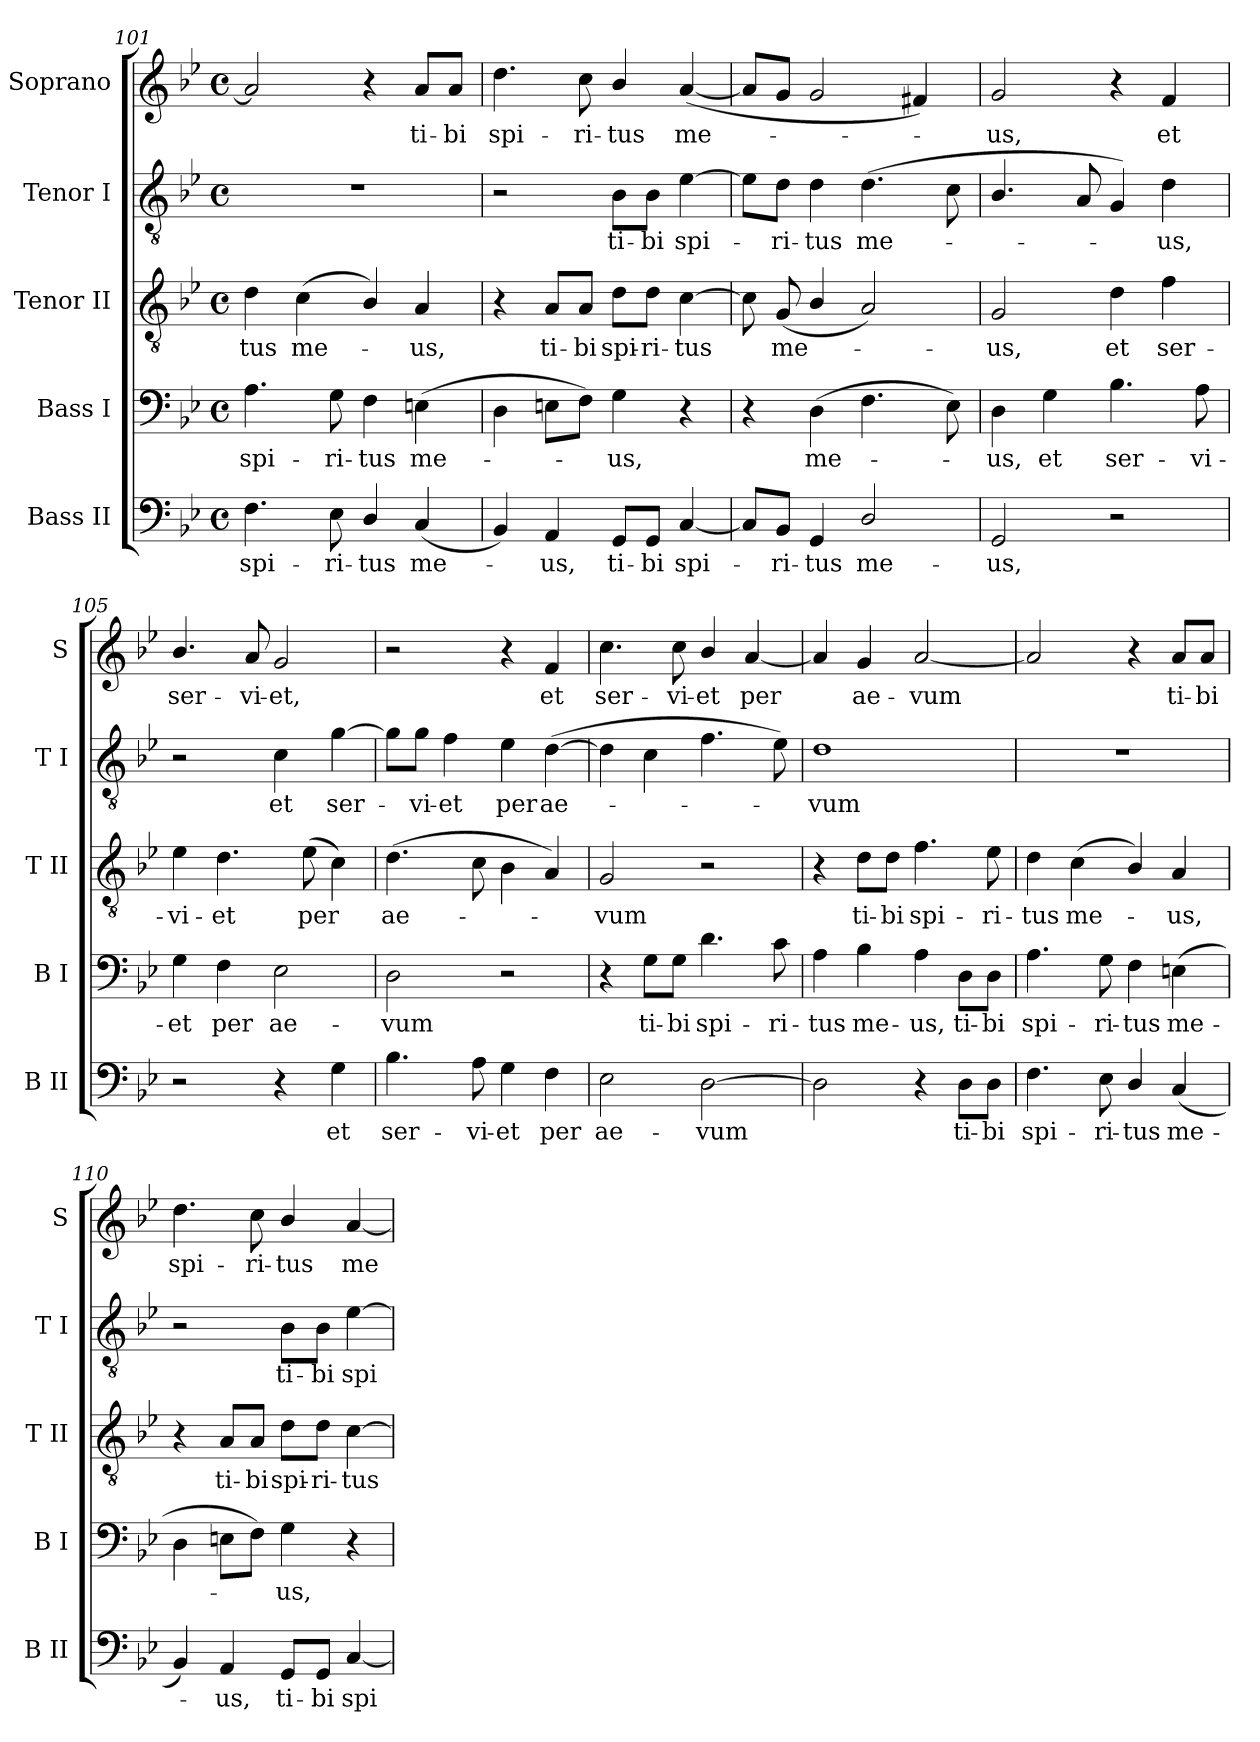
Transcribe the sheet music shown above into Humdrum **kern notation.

**kern	**text	**kern	**text	**kern	**text	**kern	**text	**kern	**text
*part5	*part5	*part4	*part4	*part3	*part3	*part2	*part2	*part1	*part1
*staff5	*staff5	*staff4	*staff4	*staff3	*staff3	*staff2	*staff2	*staff1	*staff1
*I"Bass II	*	*I"Bass I	*	*I"Tenor II	*	*I"Tenor I	*	*I"Soprano	*
*I'B II	*	*I'B I	*	*I'T II	*	*I'T I	*	*I'S	*
*clefF4	*	*clefF4	*	*clefGv2	*	*clefGv2	*	*clefG2	*
*k[b-e-]	*	*k[b-e-]	*	*k[b-e-]	*	*k[b-e-]	*	*k[b-e-]	*
*B-:	*	*B-:	*	*B-:	*	*B-:	*	*B-:	*
*M4/4	*	*M4/4	*	*M4/4	*	*M4/4	*	*M4/4	*
*met(c)	*	*met(c)	*	*met(c)	*	*met(c)	*	*met(c)	*
=101	=101	=101	=101	=101	=101	=101	=101	=101	=101
!	!LO:LY:b	!	!LO:LY:b	!	!LO:LY:b	!	!	!	!
4.F\	spi-	4.A\	spi-	4d\	-tus	1r	.	2a/]	.
!	!	!	!	!	!LO:LY:b	!	!	!	!
.	.	.	.	(<4c\	me-	.	.	.	.
!	!LO:LY:b	!	!LO:LY:b	!	!	!	!	!	!
8E-\	-ri-	8G\	-ri-	.	.	.	.	.	.
!	!LO:LY:b	!	!LO:LY:b	!	!	!	!	!	!
4D/	-tus	4F\	-tus	4B-/)	.	.	.	4r	.
!	!LO:LY:b	!	!LO:LY:b	!	!LO:LY:b	!	!	!	!LO:LY:b
(<4C/	me-	(>4En\	me-	4A/	us,	.	.	8a/L	ti-
!	!	!	!	!	!	!	!	!	!LO:LY:b
.	.	.	.	.	.	.	.	8a/J	-bi
=102	=102	=102	=102	=102	=102	=102	=102	=102	=102
!	!	!	!	!	!	!	!	!	!LO:LY:b
4BB-/)	.	4D\	.	4r	.	2r	.	4.dd\	spi-
!	!LO:LY:b	!	!	!	!LO:LY:b	!	!	!	!
4AA/	us,	8En\L	.	8A/L	ti-	.	.	.	.
!	!	!	!	!	!LO:LY:b	!	!	!	!LO:LY:b
.	.	8F\J)	.	8A/J	-bi	.	.	8cc\	-ri-
!	!LO:LY:b	!	!LO:LY:b	!	!LO:LY:b	!	!LO:LY:b	!	!LO:LY:b
8GG/L	ti-	4G\	us,	8d\L	spi-	8B-\L	ti-	4b-/	-tus
!	!LO:LY:b	!	!	!	!LO:LY:b	!	!LO:LY:b	!	!
8GG/J	-bi	.	.	8d\J	-ri-	8B-\J	-bi	.	.
!	!LO:LY:b	!	!	!	!LO:LY:b	!	!LO:LY:b	!	!LO:LY:b
[4C/	spi-	4r	.	[4c\	-tus	[4e-\	spi-	(<[4a/	me-
!!LO:LB:g=z
=103	=103	=103	=103	=103	=103	=103	=103	=103	=103
8C/L]	.	4r	.	8c\]	.	8e-\L]	.	8a/L]	.
!	!LO:LY:b	!	!	!	!LO:LY:b	!	!LO:LY:b	!	!
8BB-/J	ri-	.	.	(<8G/	me-	8d\J	ri-	8g/J	.
!	!LO:LY:b	!	!LO:LY:b	!	!	!	!LO:LY:b	!	!
4GG/	-tus	(>4D\	me-	4B-/	.	4d\	-tus	2g/	.
!	!LO:LY:b	!	!	!	!	!	!LO:LY:b	!	!
2D/	me-	4.F\	.	2A/)	.	(<4.d\	me-	.	.
.	.	.	.	.	.	.	.	4f#X/)	.
.	.	8E-\)	.	.	.	8c\	.	.	.
=104	=104	=104	=104	=104	=104	=104	=104	=104	=104
!	!LO:LY:b	!	!LO:LY:b	!	!LO:LY:b	!	!	!	!LO:LY:b
2GG/	-us,	4D\	us,	2G/	us,	4.B-/	.	2g/	us,
!	!	!	!LO:LY:b	!	!	!	!	!	!
.	.	4G\	et	.	.	.	.	.	.
.	.	.	.	.	.	8A/	.	.	.
!	!	!	!LO:LY:b	!	!LO:LY:b	!	!	!	!
2r	.	4.B-\	ser-	4d\	et	4G/)	.	4r	.
!	!	!	!	!	!LO:LY:b	!	!LO:LY:b	!	!LO:LY:b
.	.	.	.	4f\	ser-	4d\	us,	4f/	et
!	!	!	!LO:LY:b	!	!	!	!	!	!
.	.	8A\	-vi-	.	.	.	.	.	.
=105	=105	=105	=105	=105	=105	=105	=105	=105	=105
!	!	!	!LO:LY:b	!	!LO:LY:b	!	!	!	!LO:LY:b
2r	.	4G\	-et	4e-\	-vi-	2r	.	4.b-/	ser-
!	!	!	!LO:LY:b	!	!LO:LY:b	!	!	!	!
.	.	4F\	per	4.d\	-et	.	.	.	.
!	!	!	!	!	!	!	!	!	!LO:LY:b
.	.	.	.	.	.	.	.	8a/	-vi-
!	!	!	!LO:LY:b	!	!	!	!LO:LY:b	!	!LO:LY:b
4r	.	2E-\	ae-	.	.	4c\	et	2g/	-et,
!	!	!	!	!	!LO:LY:b	!	!	!	!
.	.	.	.	(>8e-\	per	.	.	.	.
!	!LO:LY:b	!	!	!	!	!	!LO:LY:b	!	!
4G\	et	.	.	4c\)	.	[4g\	ser-	.	.
=106	=106	=106	=106	=106	=106	=106	=106	=106	=106
!	!LO:LY:b	!	!LO:LY:b	!	!LO:LY:b	!	!	!	!
4.B-\	ser-	2D\	-vum	(>4.d\	ae-	8g\L]	.	2r	.
!	!	!	!	!	!	!	!LO:LY:b	!	!
.	.	.	.	.	.	8g\J	vi-	.	.
!	!	!	!	!	!	!	!LO:LY:b	!	!
.	.	.	.	.	.	4f\	-et	.	.
!	!LO:LY:b	!	!	!	!	!	!	!	!
8A\	-vi-	.	.	8c\	.	.	.	.	.
!	!LO:LY:b	!	!	!	!	!	!LO:LY:b	!	!
4G\	-et	2r	.	4B-\	.	4e-\	per	4r	.
!	!LO:LY:b	!	!	!	!	!	!LO:LY:b	!	!LO:LY:b
4F\	per	.	.	4A/)	.	(>[4d\	ae-	4f/	et
=107	=107	=107	=107	=107	=107	=107	=107	=107	=107
!	!LO:LY:b	!	!	!	!LO:LY:b	!	!	!	!LO:LY:b
2E-\	ae-	4r	.	2G/	vum	4d\]	.	4.cc\	ser-
!	!	!	!LO:LY:b	!	!	!	!	!	!
.	.	8G\L	ti-	.	.	4c\	.	.	.
!	!	!	!LO:LY:b	!	!	!	!	!	!LO:LY:b
.	.	8G\J	-bi	.	.	.	.	8cc\	-vi-
!	!LO:LY:b	!	!LO:LY:b	!	!	!	!	!	!LO:LY:b
[2D\	-vum	4.d\	spi-	2r	.	4.f\	.	4b-/	-et
!	!	!	!	!	!	!	!	!	!LO:LY:b
.	.	.	.	.	.	.	.	[4a/	per
!	!	!	!LO:LY:b	!	!	!	!	!	!
.	.	8c\	-ri-	.	.	8e-\)	.	.	.
=108	=108	=108	=108	=108	=108	=108	=108	=108	=108
!	!	!	!LO:LY:b	!	!	!	!LO:LY:b	!	!
2D\]	.	4A\	-tus	4r	.	1d	vum	4a/]	.
!	!	!	!LO:LY:b	!	!LO:LY:b	!	!	!	!LO:LY:b
.	.	4B-\	me-	8d\L	ti-	.	.	4g/	ae-
!	!	!	!	!	!LO:LY:b	!	!	!	!
.	.	.	.	8d\J	-bi	.	.	.	.
!	!	!	!LO:LY:b	!	!LO:LY:b	!	!	!	!LO:LY:b
4r	.	4A\	-us,	4.f\	spi-	.	.	[2a/	-vum
!	!LO:LY:b	!	!LO:LY:b	!	!	!	!	!	!
8D\L	ti-	8D\L	ti-	.	.	.	.	.	.
!	!LO:LY:b	!	!LO:LY:b	!	!LO:LY:b	!	!	!	!
8D\J	-bi	8D\J	-bi	8e-\	-ri-	.	.	.	.
!!LO:PB:g=z
=109	=109	=109	=109	=109	=109	=109	=109	=109	=109
!	!LO:LY:b	!	!LO:LY:b	!	!LO:LY:b	!	!	!	!
4.F\	spi-	4.A\	spi-	4d\	-tus	1r	.	2a/]	.
!	!	!	!	!	!LO:LY:b	!	!	!	!
.	.	.	.	(<4c\	me-	.	.	.	.
!	!LO:LY:b	!	!LO:LY:b	!	!	!	!	!	!
8E-\	-ri-	8G\	-ri-	.	.	.	.	.	.
!	!LO:LY:b	!	!LO:LY:b	!	!	!	!	!	!
4D/	-tus	4F\	-tus	4B-/)	.	.	.	4r	.
!	!LO:LY:b	!	!LO:LY:b	!	!LO:LY:b	!	!	!	!LO:LY:b
(<4C/	me-	(>4En\	me-	4A/	us,	.	.	8a/L	ti-
!	!	!	!	!	!	!	!	!	!LO:LY:b
.	.	.	.	.	.	.	.	8a/J	-bi
=110	=110	=110	=110	=110	=110	=110	=110	=110	=110
!	!	!	!	!	!	!	!	!	!LO:LY:b
4BB-/)	.	4D\	.	4r	.	2r	.	4.dd\	spi-
!	!LO:LY:b	!	!	!	!LO:LY:b	!	!	!	!
4AA/	us,	8En\L	.	8A/L	ti-	.	.	.	.
!	!	!	!	!	!LO:LY:b	!	!	!	!LO:LY:b
.	.	8F\J)	.	8A/J	-bi	.	.	8cc\	-ri-
*	*	*	*	*	*	*	*	*MM95	*
!	!LO:LY:b	!	!LO:LY:b	!	!LO:LY:b	!	!LO:LY:b	!	!LO:LY:b
8GG/L	ti-	4G\	us,	8d\L	spi-	8B-\L	ti-	4b-/	-tus
!	!LO:LY:b	!	!	!	!LO:LY:b	!	!LO:LY:b	!	!
8GG/J	-bi	.	.	8d\J	-ri-	8B-\J	-bi	.	.
*	*	*	*	*	*	*	*	*MM93	*
!	!LO:LY:b	!	!	!	!LO:LY:b	!	!LO:LY:b	!	!LO:LY:b
[4C/	spi-	4r	.	[4c\	-tus	[4e-\	spi-	[4a/	me-
=	=	=	=	=	=	=	=	=	=
*-	*-	*-	*-	*-	*-	*-	*-	*-	*-
